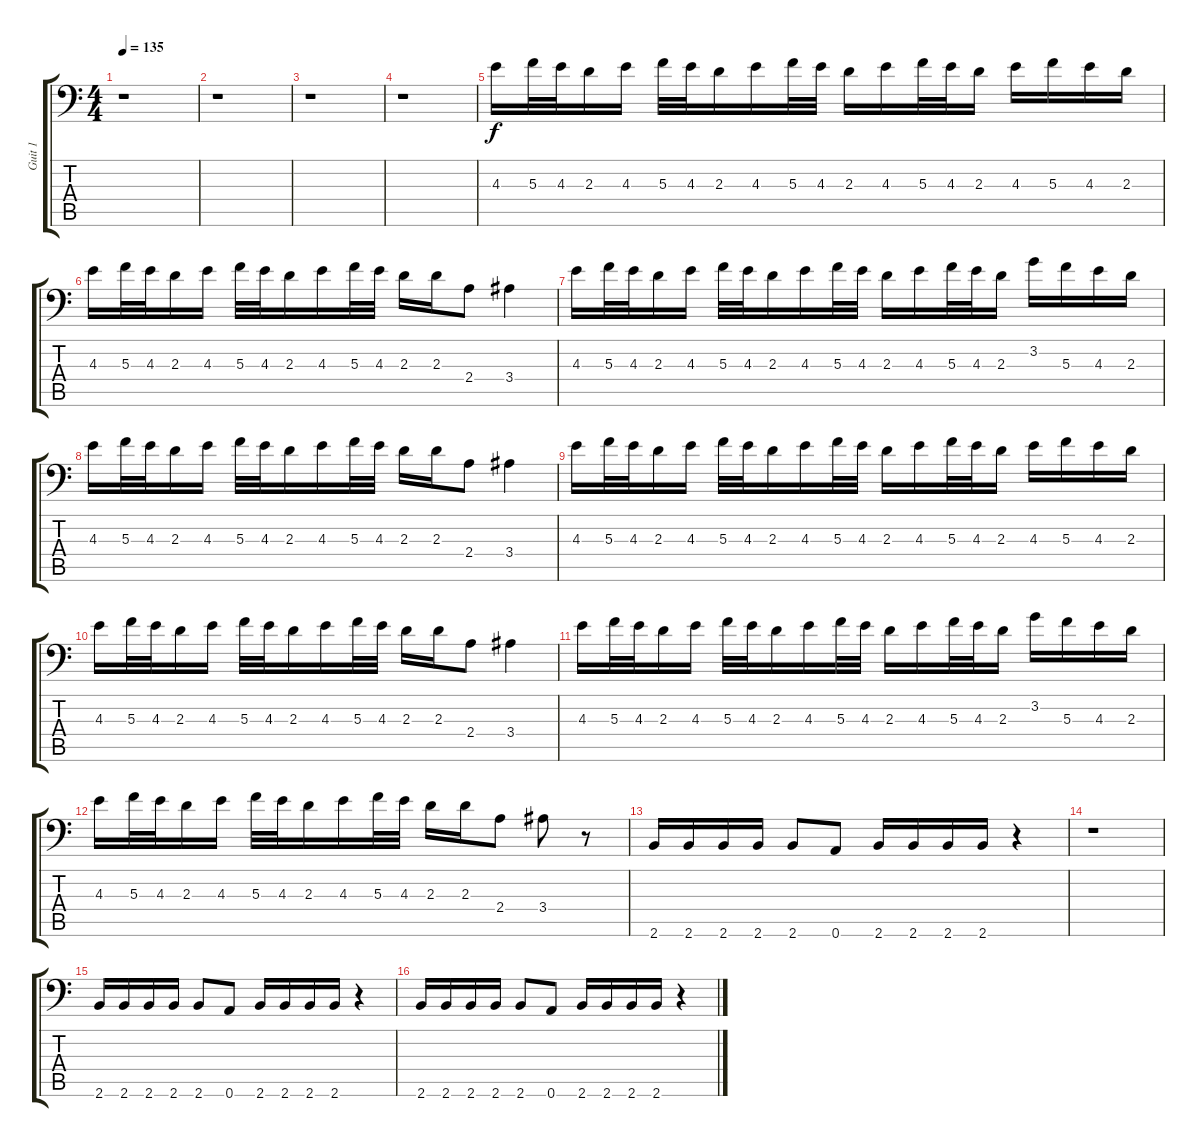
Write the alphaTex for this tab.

\track ("Guit 1" "Guit 1") {instrument distortionguitar}
\staff {score tabs}
\tuning (A3 E3 C3 G2 D2 A1) {hide}
\ts (4 4)
\tempo 135
\clef f4
\ks c
r.1{dy f instrument distortionguitar} |
r.1 |
r.1 |
r.1 |
4.3.16 5.3.32 4.3.32 2.3.16 4.3.16 5.3.32 4.3.32 2.3.16 4.3.16 5.3.32 4.3.32 2.3.16 4.3.16 5.3.32 4.3.32 2.3.16 4.3.16 5.3.16 4.3.16 2.3.16 |
4.3.16 5.3.32 4.3.32 2.3.16 4.3.16 5.3.32 4.3.32 2.3.16 4.3.16 5.3.32 4.3.32 2.3.16 2.3.16 2.4.8 3.4.4 |
4.3.16 5.3.32 4.3.32 2.3.16 4.3.16 5.3.32 4.3.32 2.3.16 4.3.16 5.3.32 4.3.32 2.3.16 4.3.16 5.3.32 4.3.32 2.3.16 3.2.16 5.3.16 4.3.16 2.3.16 |
4.3.16 5.3.32 4.3.32 2.3.16 4.3.16 5.3.32 4.3.32 2.3.16 4.3.16 5.3.32 4.3.32 2.3.16 2.3.16 2.4.8 3.4.4 |
4.3.16 5.3.32 4.3.32 2.3.16 4.3.16 5.3.32 4.3.32 2.3.16 4.3.16 5.3.32 4.3.32 2.3.16 4.3.16 5.3.32 4.3.32 2.3.16 4.3.16 5.3.16 4.3.16 2.3.16 |
4.3.16 5.3.32 4.3.32 2.3.16 4.3.16 5.3.32 4.3.32 2.3.16 4.3.16 5.3.32 4.3.32 2.3.16 2.3.16 2.4.8 3.4.4 |
4.3.16 5.3.32 4.3.32 2.3.16 4.3.16 5.3.32 4.3.32 2.3.16 4.3.16 5.3.32 4.3.32 2.3.16 4.3.16 5.3.32 4.3.32 2.3.16 3.2.16 5.3.16 4.3.16 2.3.16 |
4.3.16 5.3.32 4.3.32 2.3.16 4.3.16 5.3.32 4.3.32 2.3.16 4.3.16 5.3.32 4.3.32 2.3.16 2.3.16 2.4.8 3.4.8 r.8 |
2.6.16 2.6.16 2.6.16 2.6.16 2.6.8 0.6.8 2.6.16 2.6.16 2.6.16 2.6.16 r.4 |
r.1 |
2.6.16 2.6.16 2.6.16 2.6.16 2.6.8 0.6.8 2.6.16 2.6.16 2.6.16 2.6.16 r.4 |
2.6.16 2.6.16 2.6.16 2.6.16 2.6.8 0.6.8 2.6.16 2.6.16 2.6.16 2.6.16 r.4
